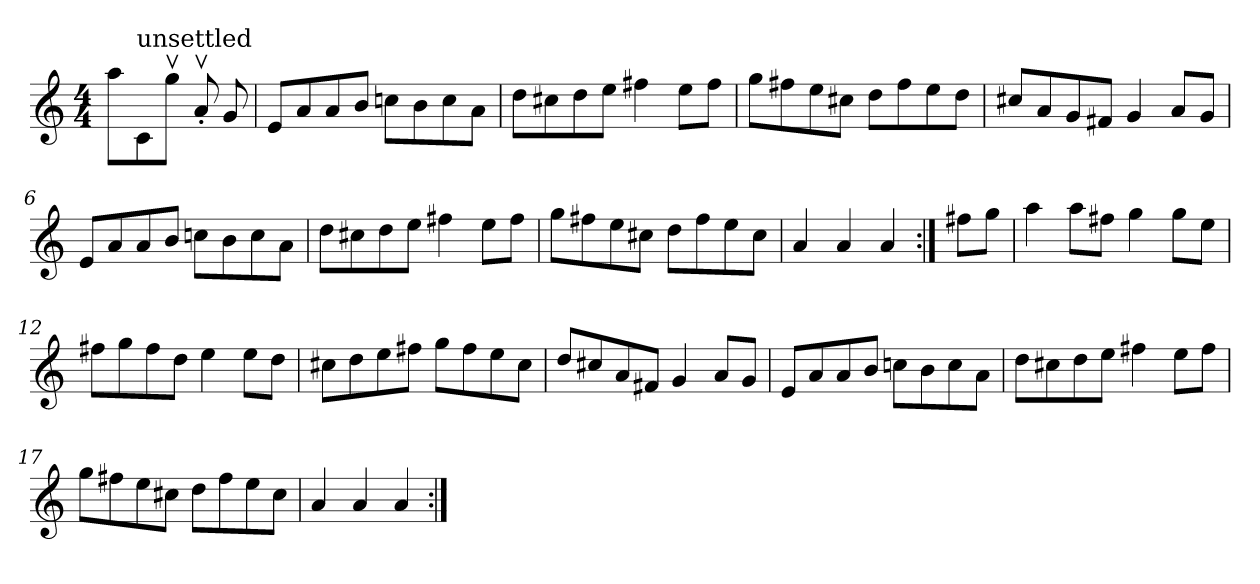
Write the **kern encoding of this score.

**kern
*part1
*staff1
*clefG2
*k[]
*M4/4
=1
8aa\L
!LO:TX:a:t=unsettled
8c\
8ggv\J
*MM75
8av'/
8g/
=2
8e/L
8a/
8a/
8b/J
8ccn\L
8b\
8cc\
8a\J
=3
8dd\L
8cc#X\
8dd\
8ee\J
4ff#\
8ee\L
8ff#\J
=4
8gg\L
8ff#\
8ee\
8cc#\J
8dd\L
8ff#\
8ee\
8dd\J
=5
8cc#/L
8a/
8g/
8f#/J
4g/
8a/L
8g/J
!!LO:LB:g=z
=6
8e/L
8a/
8a/
8b/J
8ccn\L
8b\
8cc\
8a\J
=7
8dd\L
8cc#X\
8dd\
8ee\J
4ff#\
8ee\L
8ff#\J
=8
8gg\L
8ff#\
8ee\
8cc#\J
8dd\L
8ff#\
8ee\
8cc#\J
=9
4a/
4a/
4a/
=10:|!
8ff#\L
8gg\J
=11
4aa\
8aa\L
8ff#\J
4gg\
8gg\L
8ee\J
=12
8ff#\L
8gg\
8ff#\
8dd\J
4ee\
8ee\L
8dd\J
!!LO:LB:g=z
=13
8cc#\L
8dd\
8ee\
8ff#\J
8gg\L
8ff#\
8ee\
8cc#\J
=14
8dd/L
8cc#/
8a/
8f#/J
4g/
8a/L
8g/J
=15
8e/L
8a/
8a/
8b/J
8ccn\L
8b\
8cc\
8a\J
=16
8dd\L
8cc#X\
8dd\
8ee\J
4ff#\
8ee\L
8ff#\J
=17
8gg\L
8ff#\
8ee\
8cc#\J
8dd\L
8ff#\
8ee\
8cc#\J
=18
4a/
4a/
4a/
=:|!
*-
